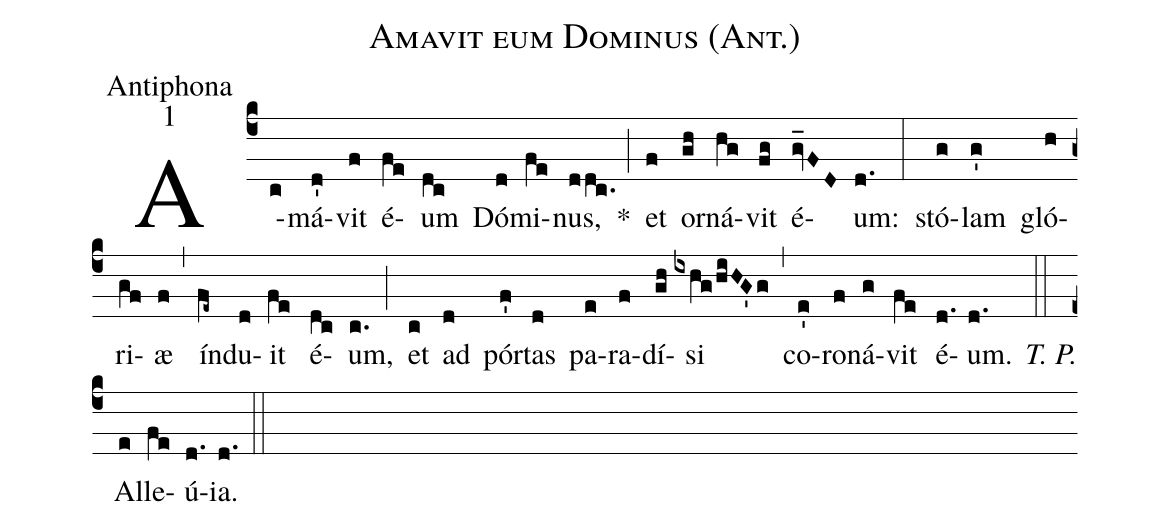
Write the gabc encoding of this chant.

name:Amavit eum Dominus (Ant.);
office-part:Antiphona;
mode:1;
%%
(c4) A(c)má(d')vit(f) é(fe)um(dc) Dó(d)mi(fe)nus,(ddc.) *(;) et(f) or(gh)ná(hg)vit(fg) é(gv_FD)um:(d.) (:) stó(g)lam(g') gló(h)ri(gf)æ(f) (,) ín(fe~)du(d)it(fe) é(dc)um,(c.) (;) et(c) ad(d) pór(f')tas(d) pa(e)ra(f)dí(gh)si(ixhg/hiHG'g) (,) co(e')ro(f)ná(g)vit(fe) é(d.)um.(d.) <i>T. P.</i>(::) Al(e)le(fe)ú(d.)ia.(d.) (::)
